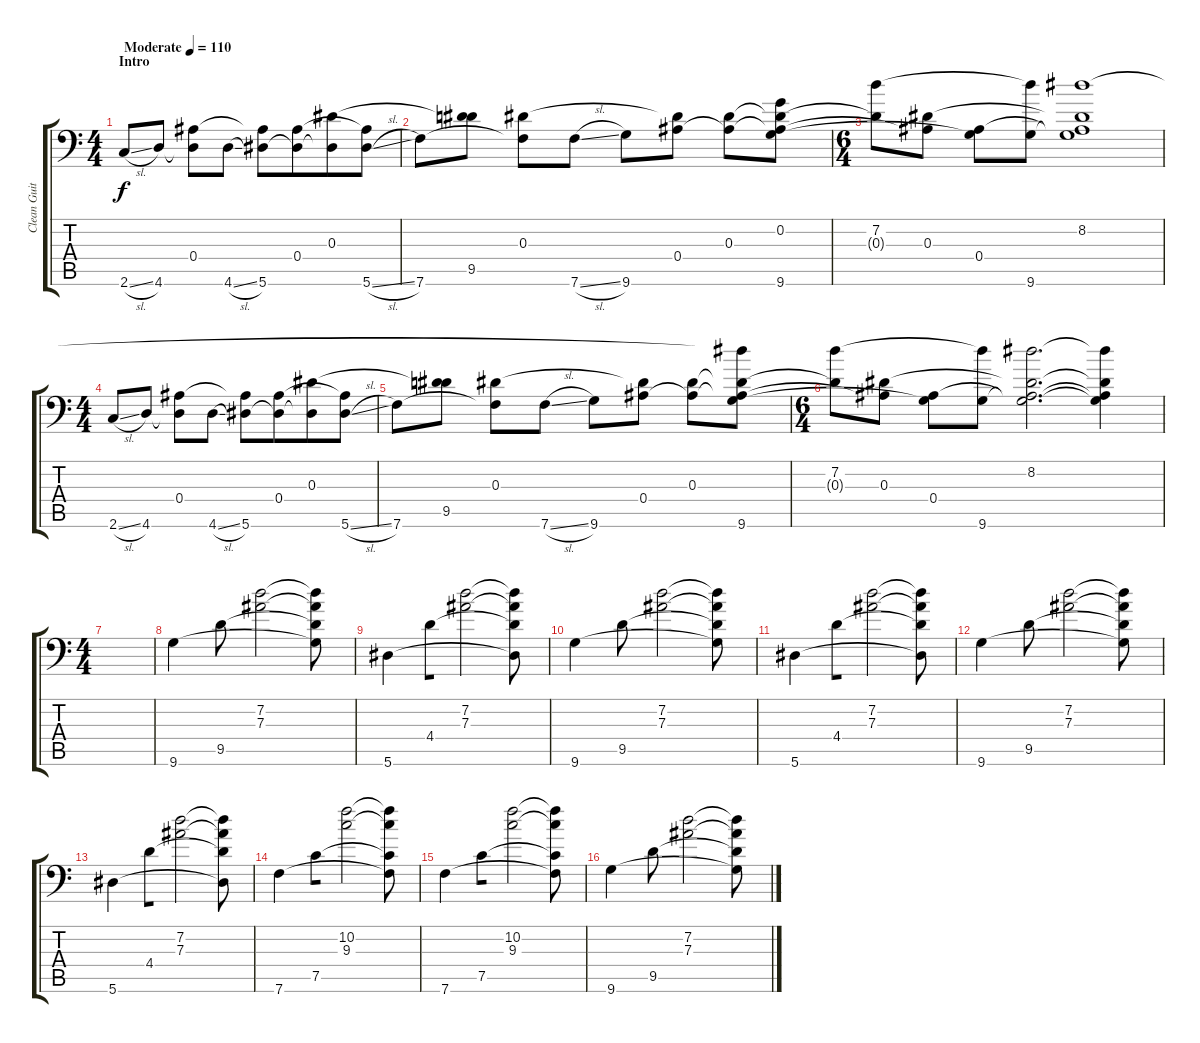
\track ("Clean Guitar Rythm" "Clean Guit") {instrument electricguitarclean}
\staff {score tabs}
\tuning (C4 G3 Eb3 Bb2 F2 Bb1) {hide}
\ts (4 4)
\section ("" "Intro")
\tempo (110 "Moderate")
\clef f4
\ks c
2.6{sl}.8{dy f instrument electricguitarclean} 4.6.8 (0.4 4.6{t}).8 4.6{sl}.8 (0.4{t} 5.6).8 (0.4 5.6{t}).8{beam merge} (0.3 5.6{t}).8 (0.4{t} 5.6{sl}).8 |
7.6.8 (0.3{t} 9.5).8 (0.3 7.6{t}).8{beam merge} 7.6{sl}.8 9.6.8 (0.3{t} 0.4).8 (0.3 0.4{t}).8{beam merge} (0.2 0.3{t} 0.4{t} 9.6).8 |
\ts (6 4)
(7.2 0.3{t}).8 (0.3 0.4{t}).8 (0.4 9.6{t}).8 (7.2{t} 9.6).8 (8.2 0.3{t} 0.4{t} 9.6{t}).1 |
\ts (4 4)
2.6{sl}.8 4.6.8 (0.4 4.6{t}).8 4.6{sl}.8 (0.4{t} 5.6).8 (0.4 5.6{t}).8{beam merge} (0.3 5.6{t}).8 (0.4{t} 5.6{sl}).8 |
7.6.8 (0.3{t} 9.5).8 (0.3 7.6{t}).8{beam merge} 7.6{sl}.8 9.6.8 (0.3{t} 0.4).8 (0.3 0.4{t}).8{beam merge} (8.2{t} 0.3{t} 0.4{t} 9.6).8 |
\ts (6 4)
(7.2 0.3{t}).8 (0.3 0.4{t}).8 (0.4 9.6{t}).8 (7.2{t} 9.6).8 (8.2 0.3{t} 0.4{t} 9.6{t}).2{d beam merge} (8.2{t} 0.3{t} 0.4{t} 9.6{t}).4 |
\ts (4 4)
|
9.6.4 9.5.8 (7.2 7.3).2 (7.2{t} 7.3{t} 9.5{t} 9.6{t}).8 |
5.6.4{beam merge} 4.4.8{beam merge} (7.2 7.3).2 (7.2{t} 7.3{t} 4.4{t} 5.6{t}).8 |
9.6.4 9.5.8 (7.2 7.3).2 (7.2{t} 7.3{t} 9.5{t} 9.6{t}).8 |
5.6.4{beam merge} 4.4.8{beam merge} (7.2 7.3).2 (7.2{t} 7.3{t} 4.4{t} 5.6{t}).8 |
9.6.4 9.5.8 (7.2 7.3).2 (7.2{t} 7.3{t} 9.5{t} 9.6{t}).8 |
5.6.4{beam merge} 4.4.8{beam merge} (7.2 7.3).2 (7.2{t} 7.3{t} 4.4{t} 5.6{t}).8 |
7.6.4 7.5.8{beam merge} (10.2 9.3).2 (10.2{t} 9.3{t} 7.5{t} 7.6{t}).8 |
7.6.4 7.5.8{beam merge} (10.2 9.3).2 (10.2{t} 9.3{t} 7.5{t} 7.6{t}).8 |
9.6.4 9.5.8 (7.2 7.3).2 (7.2{t} 7.3{t} 9.5{t} 9.6{t}).8
